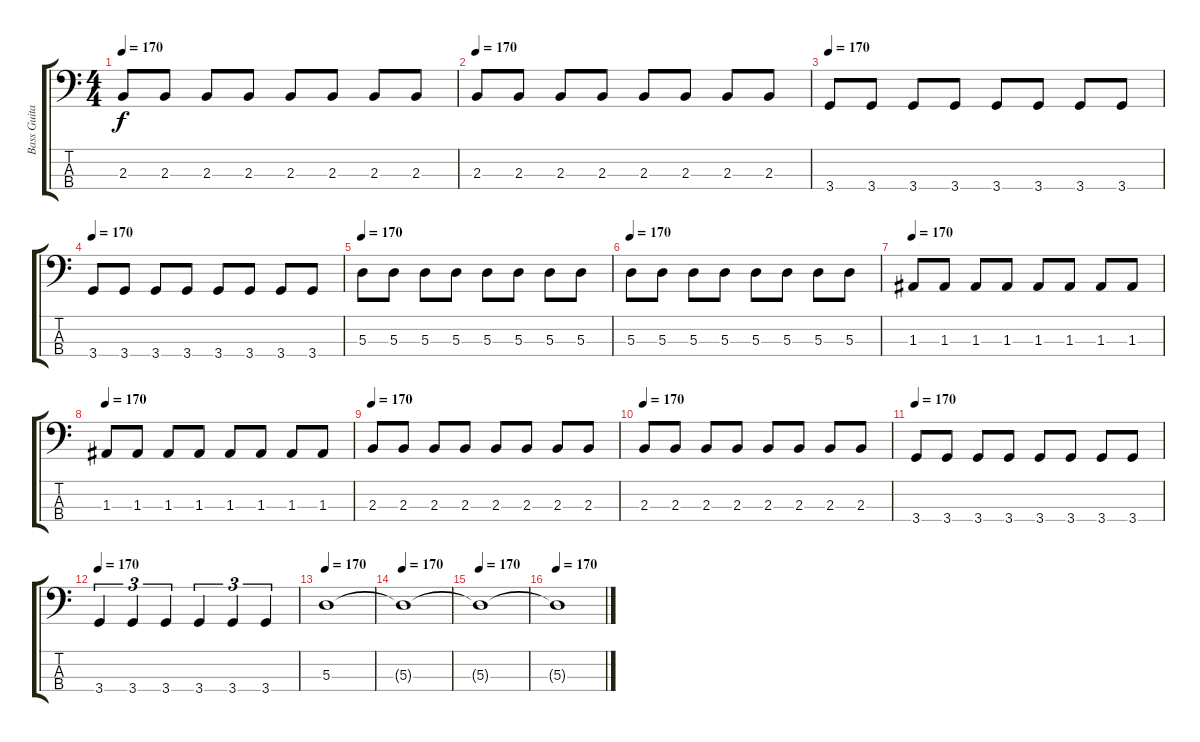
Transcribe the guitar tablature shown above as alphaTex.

\track ("Bass Guitar" "Bass Guita") {instrument electricbasspick}
\staff {score tabs}
\tuning (G2 D2 A1 E1) {hide}
\ts (4 4)
\tempo 170
\clef f4
\ks c
2.3.8{dy f} 2.3.8 2.3.8 2.3.8 2.3.8 2.3.8 2.3.8 2.3.8 |
\tempo 170
2.3.8 2.3.8 2.3.8 2.3.8 2.3.8 2.3.8 2.3.8 2.3.8 |
\tempo 170
3.4.8 3.4.8 3.4.8 3.4.8 3.4.8 3.4.8 3.4.8 3.4.8 |
\tempo 170
3.4.8 3.4.8 3.4.8 3.4.8 3.4.8 3.4.8 3.4.8 3.4.8 |
\tempo 170
5.3.8 5.3.8 5.3.8 5.3.8 5.3.8 5.3.8 5.3.8 5.3.8 |
\tempo 170
5.3.8 5.3.8 5.3.8 5.3.8 5.3.8 5.3.8 5.3.8 5.3.8 |
\tempo 170
1.3.8 1.3.8 1.3.8 1.3.8 1.3.8 1.3.8 1.3.8 1.3.8 |
\tempo 170
1.3.8 1.3.8 1.3.8 1.3.8 1.3.8 1.3.8 1.3.8 1.3.8 |
\tempo 170
2.3.8 2.3.8 2.3.8 2.3.8 2.3.8 2.3.8 2.3.8 2.3.8 |
\tempo 170
2.3.8 2.3.8 2.3.8 2.3.8 2.3.8 2.3.8 2.3.8 2.3.8 |
\tempo 170
3.4.8 3.4.8 3.4.8 3.4.8 3.4.8 3.4.8 3.4.8 3.4.8 |
\tempo 170
3.4.4{tu (3 2)} 3.4.4{tu (3 2)} 3.4.4{tu (3 2)} 3.4.4{tu (3 2)} 3.4.4{tu (3 2)} 3.4.4{tu (3 2)} |
\tempo 170
5.3.1 |
\tempo 170
5.3{t}.1 |
\tempo 170
5.3{t}.1 |
\tempo 170
5.3{t}.1
